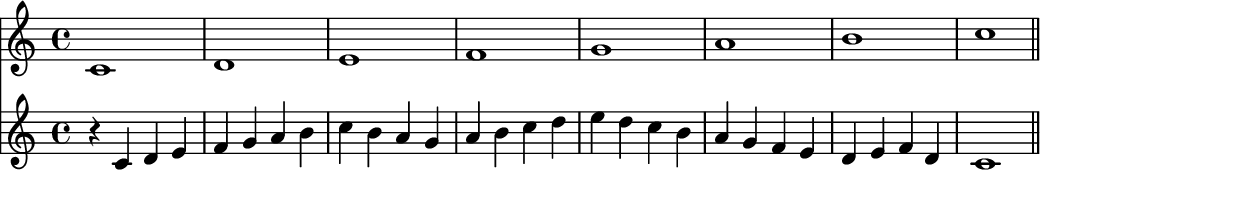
%% Generated by lilypond-book
%% Options: [indent=0\mm,line-width=512\pt]
\include "lilypond-book-preamble.ly"


% ****************************************************************
% Start cut-&-pastable-section
% ****************************************************************



\paper {
  indent = 0\mm
  line-width = 512\pt
  % offset the left padding, also add 1mm as lilypond creates cropped
  % images with a little space on the right
  line-width = #(- line-width (* mm  3.000000) (* mm 1))
}

\layout {
  
}





% ****************************************************************
% ly snippet:
% ****************************************************************
\sourcefileline 45
<< 
\new Staff {
\relative c' {
c1 d e f g a b c \bar "||"
}}
\new Staff { 
\relative c' {
r4 c d e f g a b c b a g a b c d e d c b a g f e d e f d c1
}}>>




% ****************************************************************
% end ly snippet
% ****************************************************************
